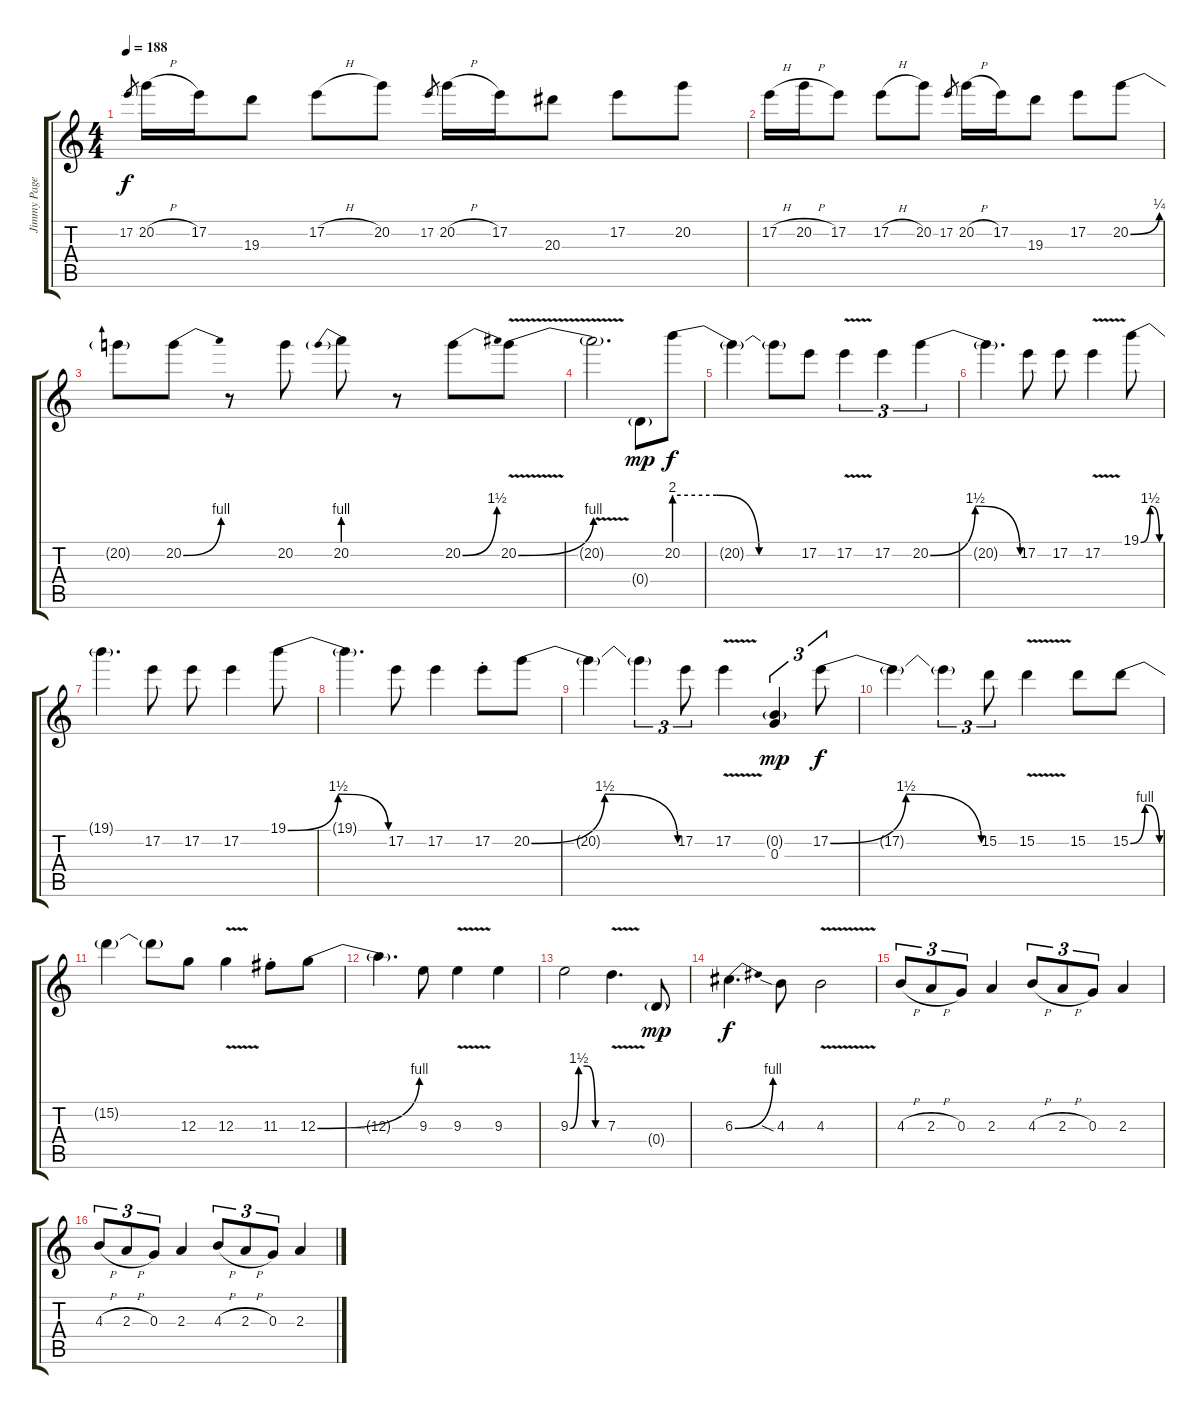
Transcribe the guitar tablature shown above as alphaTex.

\track ("Jimmy Page - Guitar" "Jimmy Page") {instrument overdrivenguitar}
\staff {score tabs}
\tuning (E4 B3 G3 D3 A2 E2) {hide}
\ts (4 4)
\tempo 188
\clef g2
\ks c
17.2.8{gr dy f} 20.2{h}.16 17.2.16 19.3.8 17.2{h}.8 20.2.8 17.2.8{gr} 20.2{h}.16 17.2.16 20.3.8 17.2.8 20.2.8 |
17.2{h}.16 20.2{h}.16 17.2.8 17.2{h}.8 20.2.8 17.2.8{gr} 20.2{h}.16 17.2.16 19.3.8 17.2.8 20.2{be (bend 0 0 60 1)}.8 |
20.2{t}.8 20.2{be (bend 0 0 60 4)}.8 r.8 20.2.8 20.2{be (prebend 0 4 60 4)}.8 r.8 20.2{be (bend 0 0 60 6)}.8 20.2{be (bend 0 0 60 4) v}.8 |
20.2{v t}.2{d} 0.4{g}.8{dy mp} 20.2{be (custom 0 8 20 8 40 0 60 0)}.8{dy f} |
20.2{t}.4 20.2{t}.8 17.2.8 17.2{v}.4{tu (3 2)} 17.2.4{tu (3 2)} 20.2{be (bendrelease 0 0 30 6 46 6 60 0)}.4{tu (3 2)} |
20.2{t}.4{d} 17.2.8 17.2.8 17.2{v}.4 19.1{be (bendrelease 0 0 30 6 48 6 60 0)}.8 |
19.1{t}.4{d} 17.2.8 17.2.8 17.2.4 19.1{be (bendrelease 0 0 30 6 46 6 60 0)}.8 |
19.1{t}.4{d} 17.2.8 17.2.4 17.2{st}.8 20.2{be (bendrelease 0 0 30 6 48 6 60 0)}.8 |
20.2{t}.4 20.2{t}.4{tu (3 2)} 17.2.8{tu (3 2)} 17.2{v}.4 (0.2{g} 0.3).4{tu (3 2) dy mp} 17.2{be (bendrelease 0 0 30 6 47 6 60 0)}.8{tu (3 2) dy f} |
17.2{t}.4 17.2{t}.4{tu (3 2)} 15.2.8{tu (3 2)} 15.2{v}.4 15.2.8 15.2{be (bendrelease 0 0 30 4 47 4 60 0)}.8 |
15.2{t}.4 15.2{t}.8 12.3.8 12.3{v}.4 11.3{st}.8 12.3{be (bend 0 0 60 4)}.8 |
12.3{t}.4{d} 9.3.8 9.3{v}.4 9.3.4 |
9.3{be (custom 0 0 15 6 30 6 45 0 60 0)}.2 7.3{v}.4{d} 0.4{g}.8{dy mp} |
6.3{be (bend 0 0 60 4)}.4{d dy f} 4.3{sia}.8 4.3{v}.2 |
4.3{h}.8{tu (3 2)} 2.3{h}.8{tu (3 2)} 0.3.8{tu (3 2)} 2.3.4 4.3{h}.8{tu (3 2)} 2.3{h}.8{tu (3 2)} 0.3.8{tu (3 2)} 2.3.4 |
4.3{h}.8{tu (3 2)} 2.3{h}.8{tu (3 2)} 0.3.8{tu (3 2)} 2.3.4 4.3{h}.8{tu (3 2)} 2.3{h}.8{tu (3 2)} 0.3.8{tu (3 2)} 2.3.4
